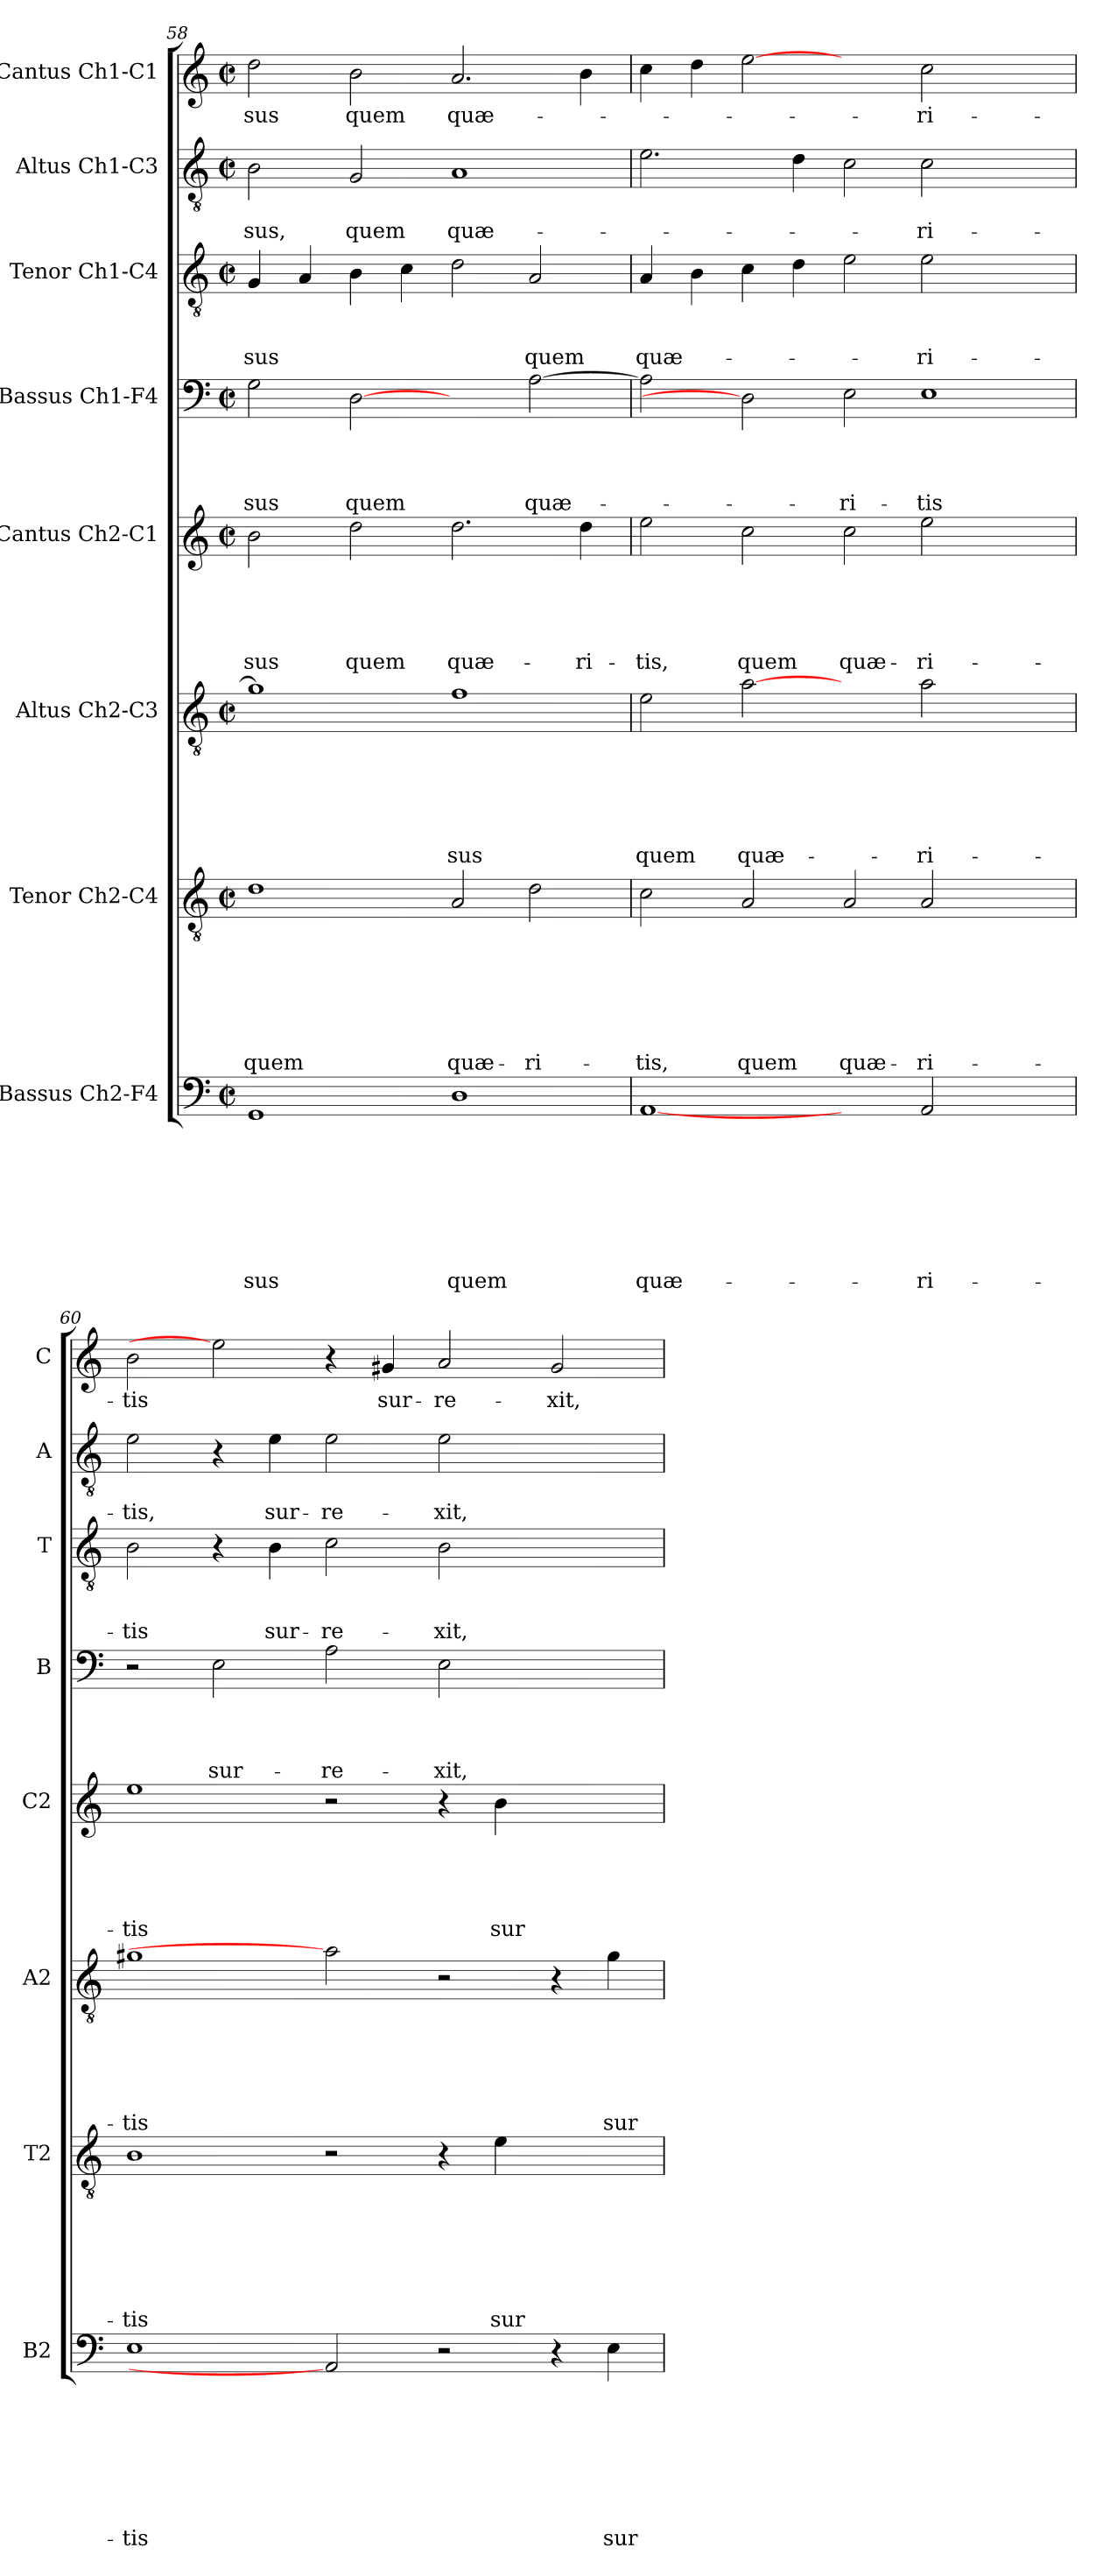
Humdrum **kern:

**kern	**text	**text	**text	**text	**text	**text	**text	**text	**kern	**text	**text	**text	**text	**text	**text	**text	**kern	**text	**text	**text	**text	**text	**text	**kern	**text	**text	**text	**text	**text	**kern	**text	**text	**text	**text	**kern	**text	**text	**text	**kern	**text	**text	**kern	**text
*part8	*part8	*part8	*part8	*part8	*part8	*part8	*part8	*part8	*part7	*part7	*part7	*part7	*part7	*part7	*part7	*part7	*part6	*part6	*part6	*part6	*part6	*part6	*part6	*part5	*part5	*part5	*part5	*part5	*part5	*part4	*part4	*part4	*part4	*part4	*part3	*part3	*part3	*part3	*part2	*part2	*part2	*part1	*part1
*staff8	*staff8	*staff8	*staff8	*staff8	*staff8	*staff8	*staff8	*staff8	*staff7	*staff7	*staff7	*staff7	*staff7	*staff7	*staff7	*staff7	*staff6	*staff6	*staff6	*staff6	*staff6	*staff6	*staff6	*staff5	*staff5	*staff5	*staff5	*staff5	*staff5	*staff4	*staff4	*staff4	*staff4	*staff4	*staff3	*staff3	*staff3	*staff3	*staff2	*staff2	*staff2	*staff1	*staff1
*I"Bassus Ch2-F4	*	*	*	*	*	*	*	*	*I"Tenor Ch2-C4	*	*	*	*	*	*	*	*I"Altus Ch2-C3	*	*	*	*	*	*	*I"Cantus Ch2-C1	*	*	*	*	*	*I"Bassus Ch1-F4	*	*	*	*	*I"Tenor Ch1-C4	*	*	*	*I"Altus Ch1-C3	*	*	*I"Cantus Ch1-C1	*
*I'B2	*	*	*	*	*	*	*	*	*I'T2	*	*	*	*	*	*	*	*I'A2	*	*	*	*	*	*	*I'C2	*	*	*	*	*	*I'B	*	*	*	*	*I'T	*	*	*	*I'A	*	*	*I'C	*
!!LO:LB:g=z
*clefF4	*	*	*	*	*	*	*	*	*clefGv2	*	*	*	*	*	*	*	*clefGv2	*	*	*	*	*	*	*clefG2	*	*	*	*	*	*clefF4	*	*	*	*	*clefGv2	*	*	*	*clefGv2	*	*	*clefG2	*
*k[]	*	*	*	*	*	*	*	*	*k[]	*	*	*	*	*	*	*	*k[]	*	*	*	*	*	*	*k[]	*	*	*	*	*	*k[]	*	*	*	*	*k[]	*	*	*	*k[]	*	*	*k[]	*
*C:	*	*	*	*	*	*	*	*	*C:	*	*	*	*	*	*	*	*C:	*	*	*	*	*	*	*C:	*	*	*	*	*	*C:	*	*	*	*	*C:	*	*	*	*C:	*	*	*C:	*
*M2/2	*	*	*	*	*	*	*	*	*M2/2	*	*	*	*	*	*	*	*M2/2	*	*	*	*	*	*	*M2/2	*	*	*	*	*	*M2/2	*	*	*	*	*M2/2	*	*	*	*M2/2	*	*	*M2/2	*
*met(c|)	*	*	*	*	*	*	*	*	*met(c|)	*	*	*	*	*	*	*	*met(c|)	*	*	*	*	*	*	*met(c|)	*	*	*	*	*	*met(c|)	*	*	*	*	*met(c|)	*	*	*	*met(c|)	*	*	*met(c|)	*
=58	=58	=58	=58	=58	=58	=58	=58	=58	=58	=58	=58	=58	=58	=58	=58	=58	=58	=58	=58	=58	=58	=58	=58	=58	=58	=58	=58	=58	=58	=58	=58	=58	=58	=58	=58	=58	=58	=58	=58	=58	=58	=58	=58
!	!	!	!	!	!	!	!	!LO:LY:b	!	!	!	!	!	!	!	!LO:LY:b	!	!	!	!	!	!	!	!	!	!	!	!	!LO:LY:b	!	!	!	!	!LO:LY:b	!	!	!	!LO:LY:b	!	!	!LO:LY:b	!	!LO:LY:b
1GG	.	.	.	.	.	.	.	-sus	1d	.	.	.	.	.	.	quem	1g]	.	.	.	.	.	.	2b\	.	.	.	.	-sus	2G\	.	.	.	-sus	4G/	.	.	-sus	2B\	.	-sus,	2dd\	-sus
.	.	.	.	.	.	.	.	.	.	.	.	.	.	.	.	.	.	.	.	.	.	.	.	.	.	.	.	.	.	.	.	.	.	.	4A/	.	.	.	.	.	.	.	.
!	!	!	!	!	!	!	!	!	!	!	!	!	!	!	!	!	!	!	!	!	!	!	!	!	!	!	!	!	!LO:LY:b	!	!	!	!	!LO:LY:b	!	!	!	!	!	!	!LO:LY:b	!	!LO:LY:b
.	.	.	.	.	.	.	.	.	.	.	.	.	.	.	.	.	.	.	.	.	.	.	.	2dd\	.	.	.	.	quem	[2D	.	.	.	quem	4B\	.	.	.	2G/	.	quem	2b\	quem
.	.	.	.	.	.	.	.	.	.	.	.	.	.	.	.	.	.	.	.	.	.	.	.	.	.	.	.	.	.	.	.	.	.	.	4c\	.	.	.	.	.	.	.	.
!	!	!	!	!	!	!	!	!LO:LY:b	!	!	!	!	!	!	!	!LO:LY:b	!	!	!	!	!	!	!LO:LY:b	!	!	!	!	!	!LO:LY:b	!	!	!	!	!	!	!	!	!	!	!	!LO:LY:b	!	!LO:LY:b
1D	.	.	.	.	.	.	.	quem	2A/	.	.	.	.	.	.	quæ-	1f	.	.	.	.	.	-sus	2.dd\	.	.	.	.	quæ-	2ryy	.	.	.	.	2d\	.	.	.	1A	.	quæ-	2.a/	quæ-
!	!	!	!	!	!	!	!	!	!	!	!	!	!	!	!	!LO:LY:b	!	!	!	!	!	!	!	!	!	!	!	!	!	!	!	!	!	!LO:LY:b	!	!	!	!LO:LY:b	!	!	!	!	!
.	.	.	.	.	.	.	.	.	2d\	.	.	.	.	.	.	-ri-	.	.	.	.	.	.	.	.	.	.	.	.	.	[2A\	.	.	.	quæ-	2A/	.	.	quem	.	.	.	.	.
!	!	!	!	!	!	!	!	!	!	!	!	!	!	!	!	!	!	!	!	!	!	!	!	!	!	!	!	!	!LO:LY:b	!	!	!	!	!	!	!	!	!	!	!	!	!	!
.	.	.	.	.	.	.	.	.	.	.	.	.	.	.	.	.	.	.	.	.	.	.	.	4dd\	.	.	.	.	-ri-	.	.	.	.	.	.	.	.	.	.	.	.	4b\	.
=59	=59	=59	=59	=59	=59	=59	=59	=59	=59	=59	=59	=59	=59	=59	=59	=59	=59	=59	=59	=59	=59	=59	=59	=59	=59	=59	=59	=59	=59	=59	=59	=59	=59	=59	=59	=59	=59	=59	=59	=59	=59	=59	=59
!	!	!	!	!	!	!	!	!LO:LY:b	!	!	!	!	!	!	!	!LO:LY:b	!	!	!	!	!	!	!LO:LY:b	!	!	!	!	!	!LO:LY:b	!	!	!	!	!	!	!	!	!LO:LY:b	!	!	!	!	!
[1AA	.	.	.	.	.	.	.	quæ-	2c\	.	.	.	.	.	.	-tis,	2e\	.	.	.	.	.	quem	2ee\	.	.	.	.	-tis,	2A\]	.	.	.	.	4A/	.	.	quæ-	2.e\	.	.	4cc\	.
.	.	.	.	.	.	.	.	.	.	.	.	.	.	.	.	.	.	.	.	.	.	.	.	.	.	.	.	.	.	.	.	.	.	.	4B\	.	.	.	.	.	.	4dd\	.
!	!	!	!	!	!	!	!	!	!	!	!	!	!	!	!	!LO:LY:b	!	!	!	!	!	!	!LO:LY:b	!	!	!	!	!	!LO:LY:b	!	!	!	!	!	!	!	!	!	!	!	!	!	!
.	.	.	.	.	.	.	.	.	2A/	.	.	.	.	.	.	quem	[2a	.	.	.	.	.	quæ-	2cc\	.	.	.	.	quem	2D]	.	.	.	.	4c\	.	.	.	.	.	.	[2ee	.
.	.	.	.	.	.	.	.	.	.	.	.	.	.	.	.	.	.	.	.	.	.	.	.	.	.	.	.	.	.	.	.	.	.	.	4d\	.	.	.	4d\	.	.	.	.
!	!	!	!	!	!	!	!	!	!	!	!	!	!	!	!	!LO:LY:b	!	!	!	!	!	!	!	!	!	!	!	!	!LO:LY:b	!	!	!	!	!LO:LY:b	!	!	!	!	!	!	!	!	!
2ryy	.	.	.	.	.	.	.	.	2A/	.	.	.	.	.	.	quæ-	2ryy	.	.	.	.	.	.	2cc\	.	.	.	.	quæ-	2E\	.	.	.	-ri-	2e\	.	.	.	2c\	.	.	2ryy	.
!	!	!	!	!	!	!	!	!LO:LY:b	!	!	!	!	!	!	!	!LO:LY:b	!	!	!	!	!	!	!LO:LY:b	!	!	!	!	!	!LO:LY:b	!	!	!	!	!LO:LY:b	!	!	!	!LO:LY:b	!	!	!LO:LY:b	!	!LO:LY:b
2AA/	.	.	.	.	.	.	.	-ri-	2A/	.	.	.	.	.	.	-ri-	2a\	.	.	.	.	.	-ri-	2ee\	.	.	.	.	-ri-	1E	.	.	.	-tis	2e\	.	.	-ri-	2c\	.	-ri-	2cc\	-ri-
2ryy	.	.	.	.	.	.	.	.	2ryy	.	.	.	.	.	.	.	2ryy	.	.	.	.	.	.	2ryy	.	.	.	.	.	.	.	.	.	.	2ryy	.	.	.	2ryy	.	.	2ryy	.
=60	=60	=60	=60	=60	=60	=60	=60	=60	=60	=60	=60	=60	=60	=60	=60	=60	=60	=60	=60	=60	=60	=60	=60	=60	=60	=60	=60	=60	=60	=60	=60	=60	=60	=60	=60	=60	=60	=60	=60	=60	=60	=60	=60
!	!	!	!	!	!	!	!	!LO:LY:b	!	!	!	!	!	!	!	!LO:LY:b	!	!	!	!	!	!	!LO:LY:b	!	!	!	!	!	!LO:LY:b	!	!	!	!	!	!	!	!	!LO:LY:b	!	!	!LO:LY:b	!	!LO:LY:b
1E	.	.	.	.	.	.	.	-tis	1B	.	.	.	.	.	.	-tis	1g#X	.	.	.	.	.	-tis	1ee	.	.	.	.	-tis	2r	.	.	.	.	2B\	.	.	-tis	2e\	.	-tis,	2b\	-tis
!	!	!	!	!	!	!	!	!	!	!	!	!	!	!	!	!	!	!	!	!	!	!	!	!	!	!	!	!	!	!	!	!	!	!LO:LY:b	!	!	!	!	!	!	!	!	!
.	.	.	.	.	.	.	.	.	.	.	.	.	.	.	.	.	.	.	.	.	.	.	.	.	.	.	.	.	.	2E\	.	.	.	sur-	4r	.	.	.	4r	.	.	2ee]	.
!	!	!	!	!	!	!	!	!	!	!	!	!	!	!	!	!	!	!	!	!	!	!	!	!	!	!	!	!	!	!	!	!	!	!	!	!	!	!LO:LY:b	!	!	!LO:LY:b	!	!
.	.	.	.	.	.	.	.	.	.	.	.	.	.	.	.	.	.	.	.	.	.	.	.	.	.	.	.	.	.	.	.	.	.	.	4B\	.	.	sur-	4e\	.	sur-	.	.
!	!	!	!	!	!	!	!	!	!	!	!	!	!	!	!	!	!	!	!	!	!	!	!	!	!	!	!	!	!	!	!	!	!	!LO:LY:b	!	!	!	!LO:LY:b	!	!	!LO:LY:b	!	!
2AA]	.	.	.	.	.	.	.	.	2r	.	.	.	.	.	.	.	2a]	.	.	.	.	.	.	2r	.	.	.	.	.	2A\	.	.	.	-re-	2c\	.	.	-re-	2e\	.	-re-	4r	.
!	!	!	!	!	!	!	!	!	!	!	!	!	!	!	!	!	!	!	!	!	!	!	!	!	!	!	!	!	!	!	!	!	!	!	!	!	!	!	!	!	!	!	!LO:LY:b
.	.	.	.	.	.	.	.	.	.	.	.	.	.	.	.	.	.	.	.	.	.	.	.	.	.	.	.	.	.	.	.	.	.	.	.	.	.	.	.	.	.	4g#X/	sur-
!	!	!	!	!	!	!	!	!	!	!	!	!	!	!	!	!	!	!	!	!	!	!	!	!	!	!	!	!	!	!	!	!	!	!LO:LY:b	!	!	!	!LO:LY:b	!	!	!LO:LY:b	!	!LO:LY:b
2r	.	.	.	.	.	.	.	.	4r	.	.	.	.	.	.	.	2r	.	.	.	.	.	.	4r	.	.	.	.	.	2E\	.	.	.	-xit,	2B\	.	.	-xit,	2e\	.	-xit,	2a/	-re-
!	!	!	!	!	!	!	!	!	!	!	!	!	!	!	!	!LO:LY:b	!	!	!	!	!	!	!	!	!	!	!	!	!LO:LY:b	!	!	!	!	!	!	!	!	!	!	!	!	!	!
.	.	.	.	.	.	.	.	.	4e\	.	.	.	.	.	.	sur-	.	.	.	.	.	.	.	4b\	.	.	.	.	sur-	.	.	.	.	.	.	.	.	.	.	.	.	.	.
!	!	!	!	!	!	!	!	!	!	!	!	!	!	!	!	!	!	!	!	!	!	!	!	!	!	!	!	!	!	!	!	!	!	!	!	!	!	!	!	!	!	!	!LO:LY:b
4r	.	.	.	.	.	.	.	.	2ryy	.	.	.	.	.	.	.	4r	.	.	.	.	.	.	2ryy	.	.	.	.	.	2ryy	.	.	.	.	2ryy	.	.	.	2ryy	.	.	2g#/	-xit,
!	!	!	!	!	!	!	!	!LO:LY:b	!	!	!	!	!	!	!	!	!	!	!	!	!	!	!LO:LY:b	!	!	!	!	!	!	!	!	!	!	!	!	!	!	!	!	!	!	!	!
4E\	.	.	.	.	.	.	.	sur-	.	.	.	.	.	.	.	.	4g#\	.	.	.	.	.	sur-	.	.	.	.	.	.	.	.	.	.	.	.	.	.	.	.	.	.	.	.
=	=	=	=	=	=	=	=	=	=	=	=	=	=	=	=	=	=	=	=	=	=	=	=	=	=	=	=	=	=	=	=	=	=	=	=	=	=	=	=	=	=	=	=
*-	*-	*-	*-	*-	*-	*-	*-	*-	*-	*-	*-	*-	*-	*-	*-	*-	*-	*-	*-	*-	*-	*-	*-	*-	*-	*-	*-	*-	*-	*-	*-	*-	*-	*-	*-	*-	*-	*-	*-	*-	*-	*-	*-
